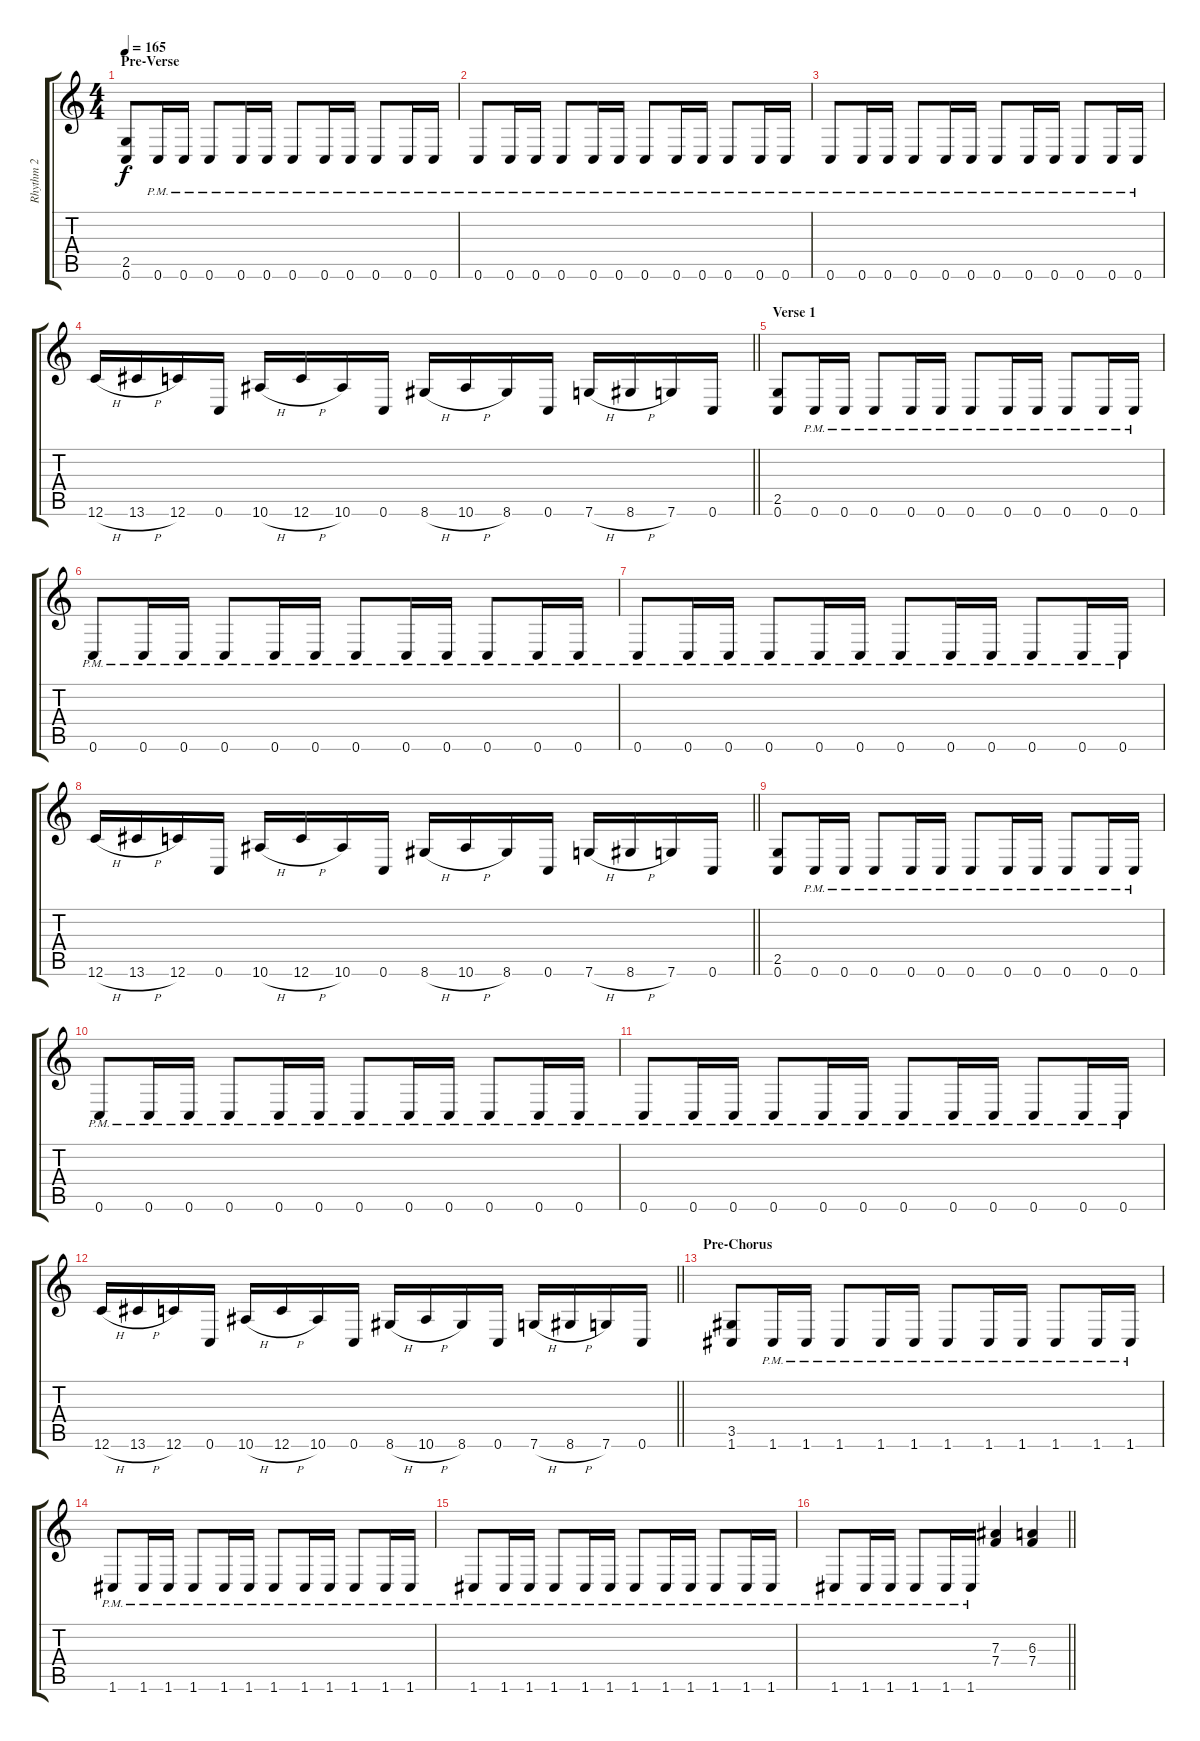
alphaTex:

\track ("Rhythm 2" "Rhythm 2") {instrument distortionguitar}
\staff {score tabs}
\tuning (C4 G3 Eb3 Bb2 F2 C2) {hide}
\ts (4 4)
\section ("" "Pre-Verse")
\tempo 165
\clef g2
\ks c
(2.5 0.6).8{dy f} 0.6{pm}.16 0.6{pm}.16 0.6{pm}.8 0.6{pm}.16 0.6{pm}.16 0.6{pm}.8 0.6{pm}.16 0.6{pm}.16 0.6{pm}.8 0.6{pm}.16 0.6{pm}.16 |
0.6{pm}.8 0.6{pm}.16 0.6{pm}.16 0.6{pm}.8 0.6{pm}.16 0.6{pm}.16 0.6{pm}.8 0.6{pm}.16 0.6{pm}.16 0.6{pm}.8 0.6{pm}.16 0.6{pm}.16 |
0.6{pm}.8 0.6{pm}.16 0.6{pm}.16 0.6{pm}.8 0.6{pm}.16 0.6{pm}.16 0.6{pm}.8 0.6{pm}.16 0.6{pm}.16 0.6{pm}.8 0.6{pm}.16 0.6{pm}.16 |
\barLineRight lightlight
12.6{h}.16 13.6{h}.16 12.6.16 0.6.16 10.6{h}.16 12.6{h}.16 10.6.16 0.6.16 8.6{h}.16 10.6{h}.16 8.6.16 0.6.16 7.6{h}.16 8.6{h}.16 7.6.16 0.6.16 |
\section ("" "Verse 1")
(2.5 0.6).8 0.6{pm}.16 0.6{pm}.16 0.6{pm}.8 0.6{pm}.16 0.6{pm}.16 0.6{pm}.8 0.6{pm}.16 0.6{pm}.16 0.6{pm}.8 0.6{pm}.16 0.6{pm}.16 |
0.6{pm}.8 0.6{pm}.16 0.6{pm}.16 0.6{pm}.8 0.6{pm}.16 0.6{pm}.16 0.6{pm}.8 0.6{pm}.16 0.6{pm}.16 0.6{pm}.8 0.6{pm}.16 0.6{pm}.16 |
0.6{pm}.8 0.6{pm}.16 0.6{pm}.16 0.6{pm}.8 0.6{pm}.16 0.6{pm}.16 0.6{pm}.8 0.6{pm}.16 0.6{pm}.16 0.6{pm}.8 0.6{pm}.16 0.6{pm}.16 |
\barLineRight lightlight
12.6{h}.16 13.6{h}.16 12.6.16 0.6.16 10.6{h}.16 12.6{h}.16 10.6.16 0.6.16 8.6{h}.16 10.6{h}.16 8.6.16 0.6.16 7.6{h}.16 8.6{h}.16 7.6.16 0.6.16 |
(2.5 0.6).8 0.6{pm}.16 0.6{pm}.16 0.6{pm}.8 0.6{pm}.16 0.6{pm}.16 0.6{pm}.8 0.6{pm}.16 0.6{pm}.16 0.6{pm}.8 0.6{pm}.16 0.6{pm}.16 |
0.6{pm}.8 0.6{pm}.16 0.6{pm}.16 0.6{pm}.8 0.6{pm}.16 0.6{pm}.16 0.6{pm}.8 0.6{pm}.16 0.6{pm}.16 0.6{pm}.8 0.6{pm}.16 0.6{pm}.16 |
0.6{pm}.8 0.6{pm}.16 0.6{pm}.16 0.6{pm}.8 0.6{pm}.16 0.6{pm}.16 0.6{pm}.8 0.6{pm}.16 0.6{pm}.16 0.6{pm}.8 0.6{pm}.16 0.6{pm}.16 |
\barLineRight lightlight
12.6{h}.16 13.6{h}.16 12.6.16 0.6.16 10.6{h}.16 12.6{h}.16 10.6.16 0.6.16 8.6{h}.16 10.6{h}.16 8.6.16 0.6.16 7.6{h}.16 8.6{h}.16 7.6.16 0.6.16 |
\section ("" "Pre-Chorus")
(3.5 1.6).8 1.6{pm}.16 1.6{pm}.16 1.6{pm}.8 1.6{pm}.16 1.6{pm}.16 1.6{pm}.8 1.6{pm}.16 1.6{pm}.16 1.6{pm}.8 1.6{pm}.16 1.6{pm}.16 |
1.6{pm}.8 1.6{pm}.16 1.6{pm}.16 1.6{pm}.8 1.6{pm}.16 1.6{pm}.16 1.6{pm}.8 1.6{pm}.16 1.6{pm}.16 1.6{pm}.8 1.6{pm}.16 1.6{pm}.16 |
1.6{pm}.8 1.6{pm}.16 1.6{pm}.16 1.6{pm}.8 1.6{pm}.16 1.6{pm}.16 1.6{pm}.8 1.6{pm}.16 1.6{pm}.16 1.6{pm}.8 1.6{pm}.16 1.6{pm}.16 |
\barLineRight lightlight
1.6{pm}.8 1.6{pm}.16 1.6{pm}.16 1.6{pm}.8 1.6{pm}.16 1.6{pm}.16 (7.3 7.4).4 (6.3 7.4).4
